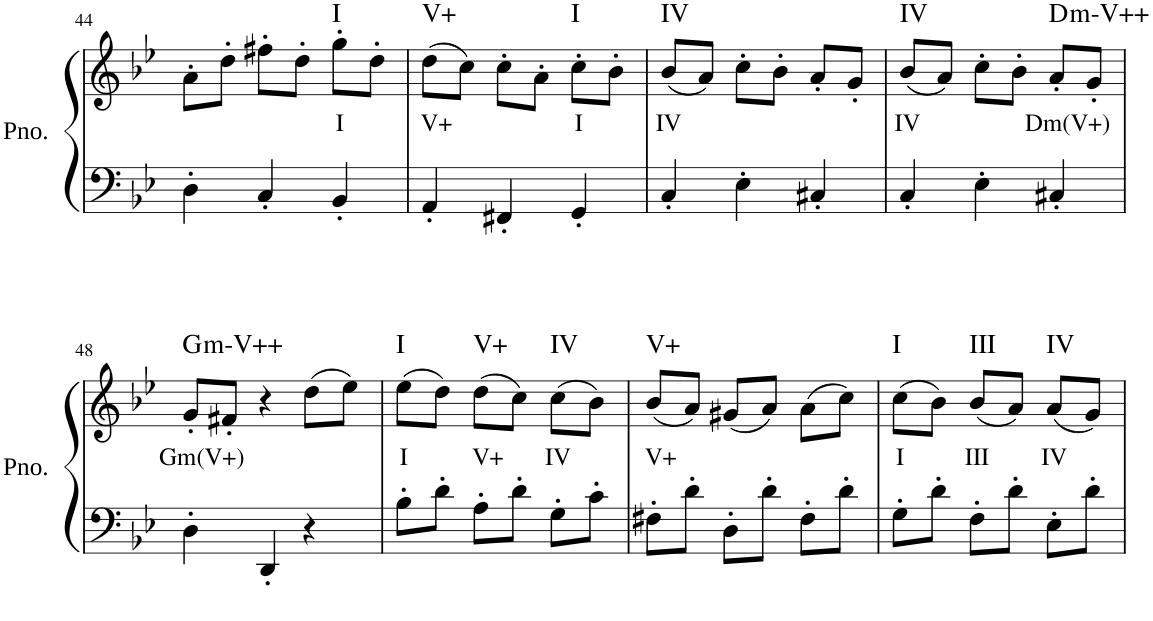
**kern	**kern	**text	**harte
*part1	*part1	*part1	*part1
*staff2	*staff1	*staff1	*
*I"Piano	*	*	*
*I'Pno.	*	*	*
!!LO:PB:g=z
*clefF4	*clefG2	*	*
*k[b-e-]	*k[b-e-]	*	*
*M3/4	*M3/4	*	*
=44	=44	=44	=44
4D'\	8a'\L	.	.
.	8dd'\J	.	.
4C'/	8ff#X'\L	.	.
.	8dd'\J	.	.
!	!	!LO:LY:b	!LO:H:kt=I
4BB-'/	8gg'\L	I	N
.	8dd'\J	.	.
=45	=45	=45	=45
!	!	!LO:LY:b	!LO:H:kt=V+
4AA'/	(8dd\L	V+	N
.	8cc\J)	.	.
4FF#X'/	8cc'\L	.	.
.	8a'\J	.	.
!	!	!LO:LY:b	!LO:H:kt=I
4GG'/	8cc'\L	I	N
.	8b-'\J	.	.
=46	=46	=46	=46
!	!	!LO:LY:b	!LO:H:kt=IV
4C'/	(8b-/L	IV	N
.	8a/J)	.	.
4E-'\	8cc'\L	.	.
.	8b-'\J	.	.
4C#X'/	8a'/L	.	.
.	8g'/J	.	.
=47	=47	=47	=47
!	!	!LO:LY:b	!LO:H:kt=IV
4C'/	(8b-/L	IV	N
.	8a/J)	.	.
4E-'\	8cc'\L	.	.
.	8b-'\J	.	.
!	!	!LO:LY:b	!LO:H:kt=m
4C#X'/	8a'/L	Dm(V+)	D:(b3,#5)
.	8g'/J	.	.
!!LO:LB:g=z
=48	=48	=48	=48
!	!	!LO:LY:b	!LO:H:kt=m
4D'\	8g'/L	Gm(V+)	G:(b3,#5)
.	8f#X'/J	.	.
4DD'/	4r	.	.
4r	(8dd\L	.	.
.	8ee-\J)	.	.
=49	=49	=49	=49
!	!	!LO:LY:b	!LO:H:kt=I
8B-'\L	(8ee-\L	I	N
8d'\J	8dd\J)	.	.
!	!	!LO:LY:b	!LO:H:kt=V+
8A'\L	(8dd\L	V+	N
8d'\J	8cc\J)	.	.
!	!	!LO:LY:b	!LO:H:kt=IV
8G'\L	(8cc\L	IV	N
8c'\J	8b-\J)	.	.
=50	=50	=50	=50
!	!	!LO:LY:b	!LO:H:kt=V+
8F#X'\L	(8b-/L	V+	N
8d'\J	8a/J)	.	.
8D'\L	(8g#X/L	.	.
8d'\J	8a/J)	.	.
8F#'\L	(8a\L	.	.
8d'\J	8cc\J)	.	.
=51	=51	=51	=51
!	!	!LO:LY:b	!LO:H:kt=I
8G'\L	(8cc\L	I	N
8d'\J	8b-\J)	.	.
!	!	!LO:LY:b	!LO:H:kt=III
8F'\L	(8b-/L	III	N
8d'\J	8a/J)	.	.
!	!	!LO:LY:b	!LO:H:kt=IV
8E-'\L	(8a/L	IV	N
8d'\J	8g/J)	.	.
=	=	=	=
*-	*-	*-	*-
